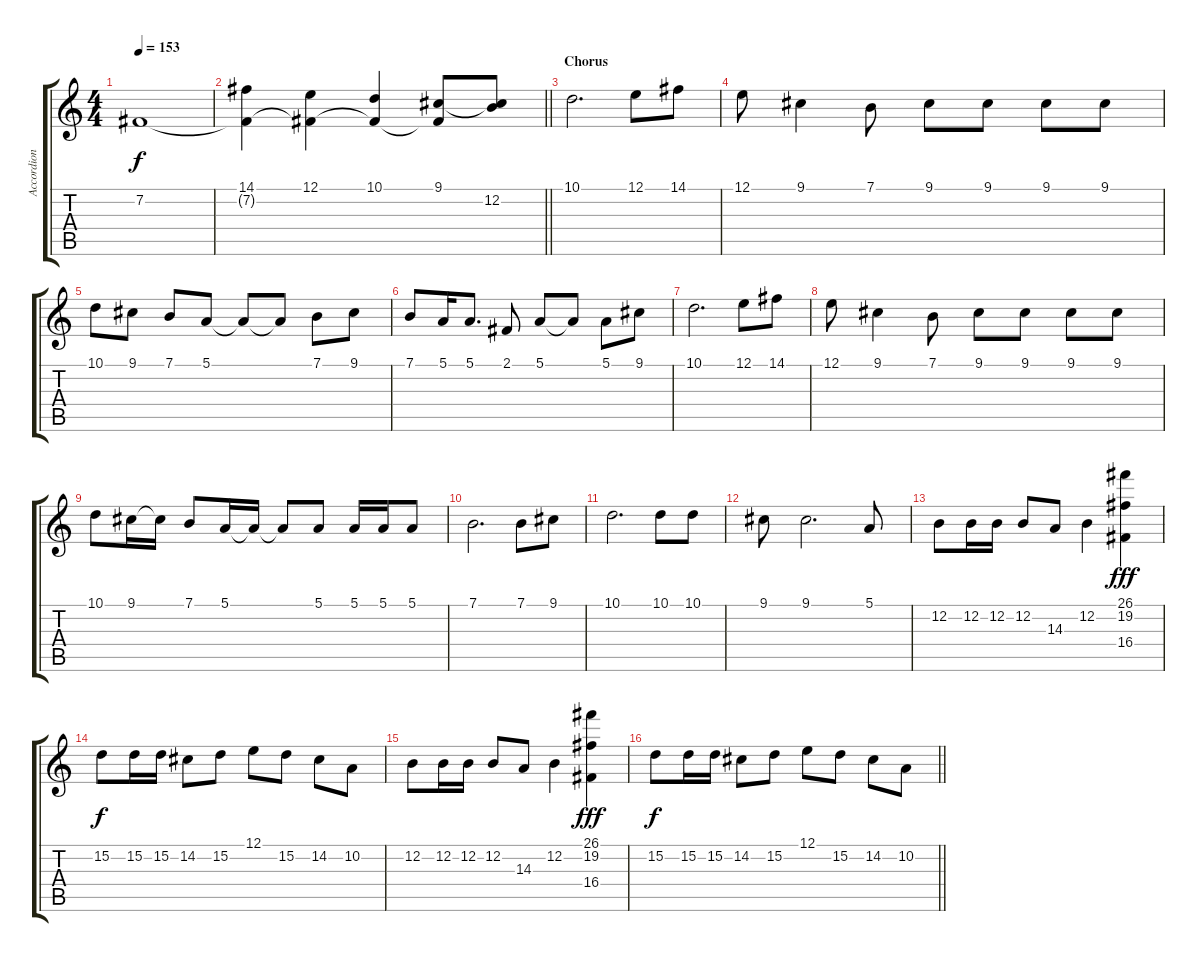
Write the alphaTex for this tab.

\track ("Accordion Matt Hensley" "Accordion ") {instrument accordion}
\staff {score tabs}
\tuning (E4 B3 G3 D3 A2 E2) {hide}
\ts (4 4)
\tempo 153
\clef g2
\ks c
7.2.1{dy f} |
\barLineRight lightlight
(14.1 7.2{t}).4 (12.1 7.2{t}).4 (10.1 7.2{t}).4 (9.1 7.2{t}).8 (9.1{t} 12.2).8 |
\section ("" "Chorus")
10.1.2{d} 12.1.8 14.1.8 |
12.1.8 9.1.4 7.1.8 9.1.8 9.1.8 9.1.8 9.1.8 |
10.1.8 9.1.8 7.1.8 5.1.8 5.1{t}.8 5.1{t}.8 7.1.8 9.1.8 |
7.1.8 5.1.16 5.1.8{d} 2.1.8 5.1.8 5.1{t}.8 5.1.8 9.1.8 |
10.1.2{d} 12.1.8 14.1.8 |
12.1.8 9.1.4 7.1.8 9.1.8 9.1.8 9.1.8 9.1.8 |
10.1.8 9.1.16 9.1{t}.16 7.1.8 5.1.16 5.1{t}.16 5.1{t}.8 5.1.8 5.1.16 5.1.16 5.1.8 |
7.1.2{d} 7.1.8 9.1.8 |
10.1.2{d} 10.1.8 10.1.8 |
9.1.8 9.1.2{d} 5.1.8 |
12.2.8 12.2.16 12.2.16 12.2.8 14.3.8 12.2.4 (26.1 19.2 16.4).4{dy fff} |
15.2.8{dy f} 15.2.16 15.2.16 14.2.8 15.2.8 12.1.8 15.2.8 14.2.8 10.2.8 |
12.2.8 12.2.16 12.2.16 12.2.8 14.3.8 12.2.4 (26.1 19.2 16.4).4{dy fff} |
\barLineRight lightlight
15.2.8{dy f} 15.2.16 15.2.16 14.2.8 15.2.8 12.1.8 15.2.8 14.2.8 10.2.8
